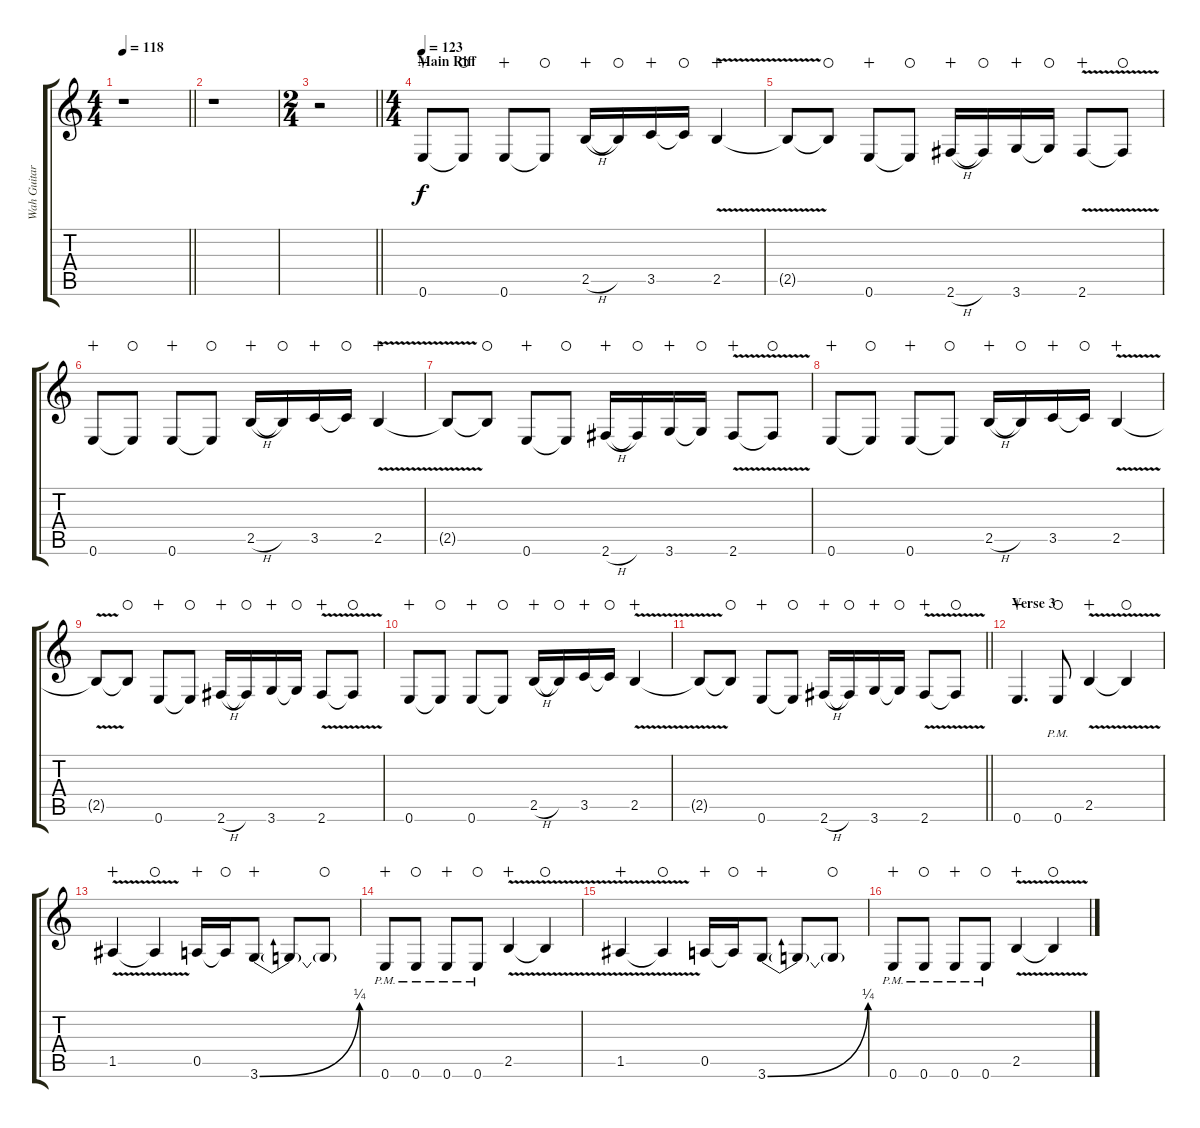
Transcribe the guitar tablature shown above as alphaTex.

\track ("Wah Guitar [Tony Iommi]" "Wah Guitar") {instrument overdrivenguitar}
\staff {score tabs}
\tuning (E4 B3 G3 D3 A2 E2) {hide}
\ts (4 4)
\tempo 118
\clef g2
\barLineRight lightlight
\ks c
r.1{dy f} |
\section ("" "")
r.1 |
\ts (2 4)
\barLineRight lightlight
r.2 |
\ts (4 4)
\section ("" "Main Riff")
\tempo 123
0.6.8{wahc} 0.6{t}.8{waho} 0.6.8{wahc} 0.6{t}.8{waho} 2.5{h}.16{wahc} 2.5{t}.16{waho} 3.5.16{wahc} 3.5{t}.16{waho} 2.5{v}.4{wahc} |
2.5{t}.8 2.5{t}.8{waho} 0.6.8{wahc} 0.6{t}.8{waho} 2.6{h}.16{wahc} 2.6{t}.16{waho} 3.6.16{wahc} 3.6{t}.16{waho} 2.6{v}.8{wahc} 2.6{t}.8{waho} |
0.6.8{wahc} 0.6{t}.8{waho} 0.6.8{wahc} 0.6{t}.8{waho} 2.5{h}.16{wahc} 2.5{t}.16{waho} 3.5.16{wahc} 3.5{t}.16{waho} 2.5{v}.4{wahc} |
2.5{t}.8 2.5{t}.8{waho} 0.6.8{wahc} 0.6{t}.8{waho} 2.6{h}.16{wahc} 2.6{t}.16{waho} 3.6.16{wahc} 3.6{t}.16{waho} 2.6{v}.8{wahc} 2.6{t}.8{waho} |
0.6.8{wahc} 0.6{t}.8{waho} 0.6.8{wahc} 0.6{t}.8{waho} 2.5{h}.16{wahc} 2.5{t}.16{waho} 3.5.16{wahc} 3.5{t}.16{waho} 2.5{v}.4{wahc} |
2.5{t}.8 2.5{t}.8{waho} 0.6.8{wahc} 0.6{t}.8{waho} 2.6{h}.16{wahc} 2.6{t}.16{waho} 3.6.16{wahc} 3.6{t}.16{waho} 2.6{v}.8{wahc} 2.6{t}.8{waho} |
0.6.8{wahc} 0.6{t}.8{waho} 0.6.8{wahc} 0.6{t}.8{waho} 2.5{h}.16{wahc} 2.5{t}.16{waho} 3.5.16{wahc} 3.5{t}.16{waho} 2.5{v}.4{wahc} |
\barLineRight lightlight
2.5{t}.8 2.5{t}.8{waho} 0.6.8{wahc} 0.6{t}.8{waho} 2.6{h}.16{wahc} 2.6{t}.16{waho} 3.6.16{wahc} 3.6{t}.16{waho} 2.6{v}.8{wahc} 2.6{t}.8{waho} |
\section ("" "Verse 3")
0.6.4{d volume 10 wahc} 0.6{pm}.8{waho} 2.5{v}.4{wahc} 2.5{t}.4{waho} |
1.5{v}.4{wahc} 1.5{t}.4{waho} 0.5.16{wahc} 0.5{t}.16{waho} 3.6{be (bend 0 0 60 1)}.8{wahc} 3.6{t}.8 3.6{t}.8{waho} |
0.6{pm}.8{wahc} 0.6{pm}.8{waho} 0.6{pm}.8{wahc} 0.6{pm}.8{waho} 2.5{v}.4{wahc} 2.5{t}.4{waho} |
1.5{v}.4{wahc} 1.5{t}.4{waho} 0.5.16{wahc} 0.5{t}.16{waho} 3.6{be (bend 0 0 60 1)}.8{wahc} 3.6{t}.8 3.6{t}.8{waho} |
0.6{pm}.8{wahc} 0.6{pm}.8{waho} 0.6{pm}.8{wahc} 0.6{pm}.8{waho} 2.5{v}.4{wahc} 2.5{t}.4{waho}
